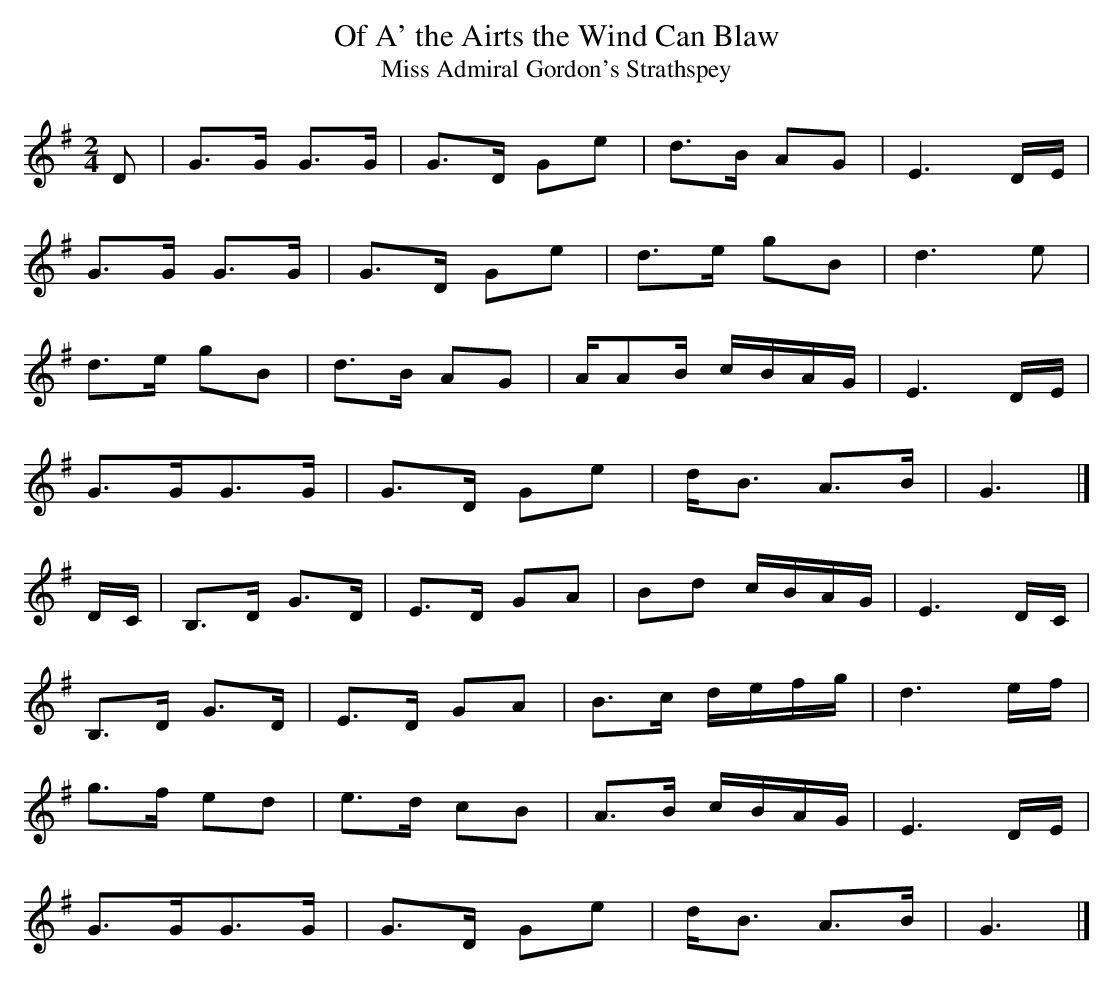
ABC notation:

X:1
T:Of A' the Airts the Wind Can Blaw
T:Miss Admiral Gordon's Strathspey
M:2/4
L:1/8
K:G
D|G>G G>G|G>D Ge|d>B AG|E3 D/E/|
G>G G>G|G>D Ge|d>e gB|d3 e|
d>e gB|d>B AG|A/AB/ c/B/A/G/|E3 D/E/|
G>GG>G|G>D Ge|d<B A>B|G3 |]
D/C/|B,>D G>D|E>D GA|Bd c/B/A/G/|E3 D/C/|
B,>D G>D|E>D GA|B>c d/e/f/g/|d3 e/f/|
g>f ed|e>d cB|A>B c/B/A/G/|E3 D/E/|
G>GG>G|G>D Ge|d<B A>B|G3 |]
